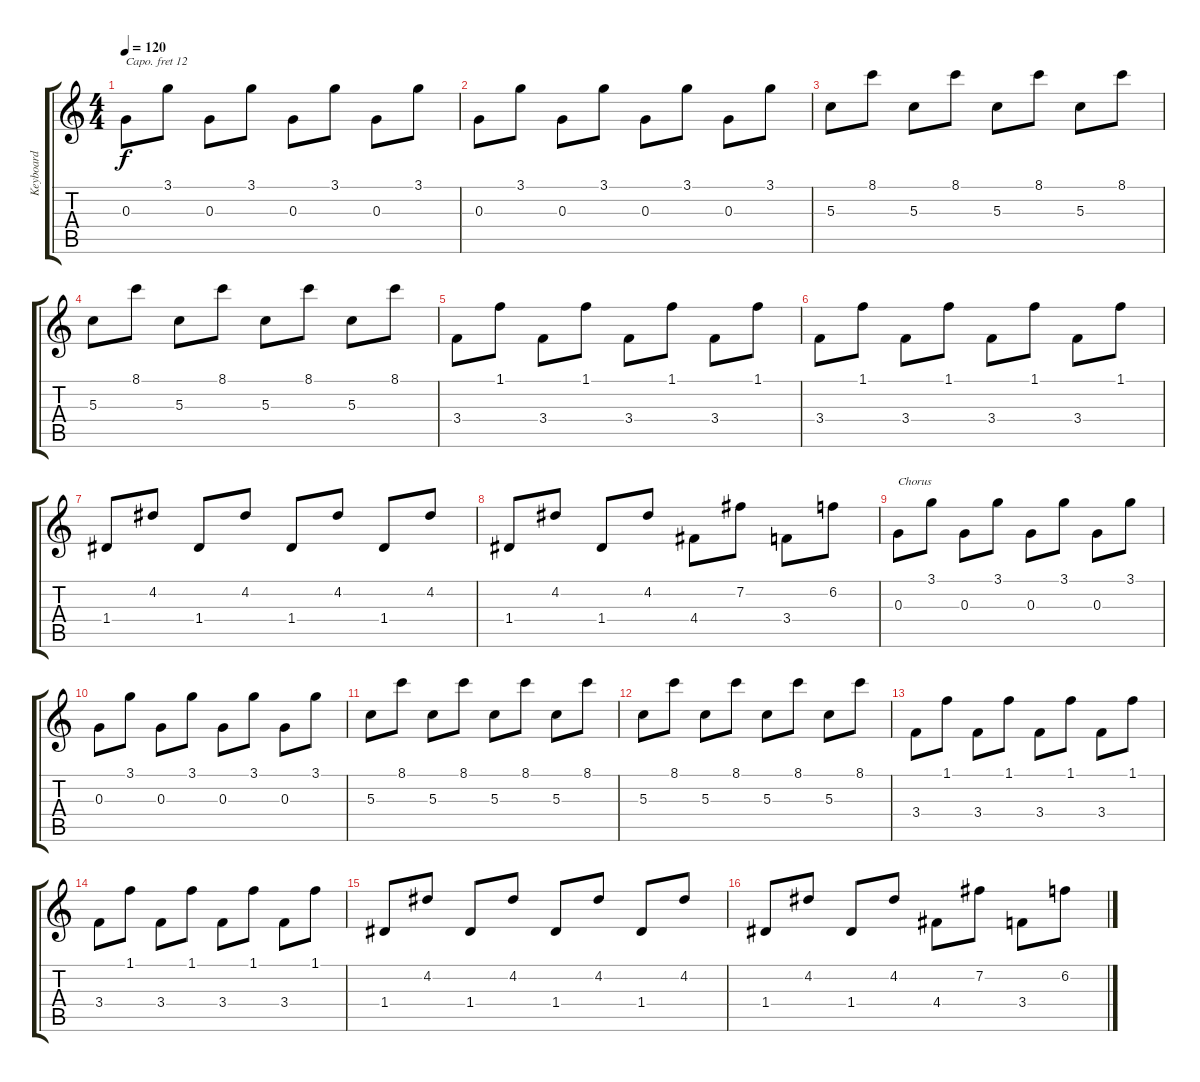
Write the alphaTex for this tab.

\track ("Keyboard" "Keyboard") {instrument rockorgan}
\staff {score tabs}
\capo 12
\tuning (E4 B3 G3 D3 A2 E2) {hide}
\ts (4 4)
\tempo 120
\clef g2
\ks c
0.3.8{dy f} 3.1.8 0.3.8 3.1.8 0.3.8 3.1.8 0.3.8 3.1.8 |
0.3.8 3.1.8 0.3.8 3.1.8 0.3.8 3.1.8 0.3.8 3.1.8 |
5.3.8 8.1.8 5.3.8 8.1.8 5.3.8 8.1.8 5.3.8 8.1.8 |
5.3.8 8.1.8 5.3.8 8.1.8 5.3.8 8.1.8 5.3.8 8.1.8 |
3.4.8 1.1.8 3.4.8 1.1.8 3.4.8 1.1.8 3.4.8 1.1.8 |
3.4.8 1.1.8 3.4.8 1.1.8 3.4.8 1.1.8 3.4.8 1.1.8 |
1.4.8 4.2.8 1.4.8 4.2.8 1.4.8 4.2.8 1.4.8 4.2.8 |
1.4.8 4.2.8 1.4.8 4.2.8 4.4.8 7.2.8 3.4.8 6.2.8 |
0.3.8{txt "Chorus"} 3.1.8 0.3.8 3.1.8 0.3.8 3.1.8 0.3.8 3.1.8 |
0.3.8 3.1.8 0.3.8 3.1.8 0.3.8 3.1.8 0.3.8 3.1.8 |
5.3.8 8.1.8 5.3.8 8.1.8 5.3.8 8.1.8 5.3.8 8.1.8 |
5.3.8 8.1.8 5.3.8 8.1.8 5.3.8 8.1.8 5.3.8 8.1.8 |
3.4.8 1.1.8 3.4.8 1.1.8 3.4.8 1.1.8 3.4.8 1.1.8 |
3.4.8 1.1.8 3.4.8 1.1.8 3.4.8 1.1.8 3.4.8 1.1.8 |
1.4.8 4.2.8 1.4.8 4.2.8 1.4.8 4.2.8 1.4.8 4.2.8 |
1.4.8 4.2.8 1.4.8 4.2.8 4.4.8 7.2.8 3.4.8 6.2.8
